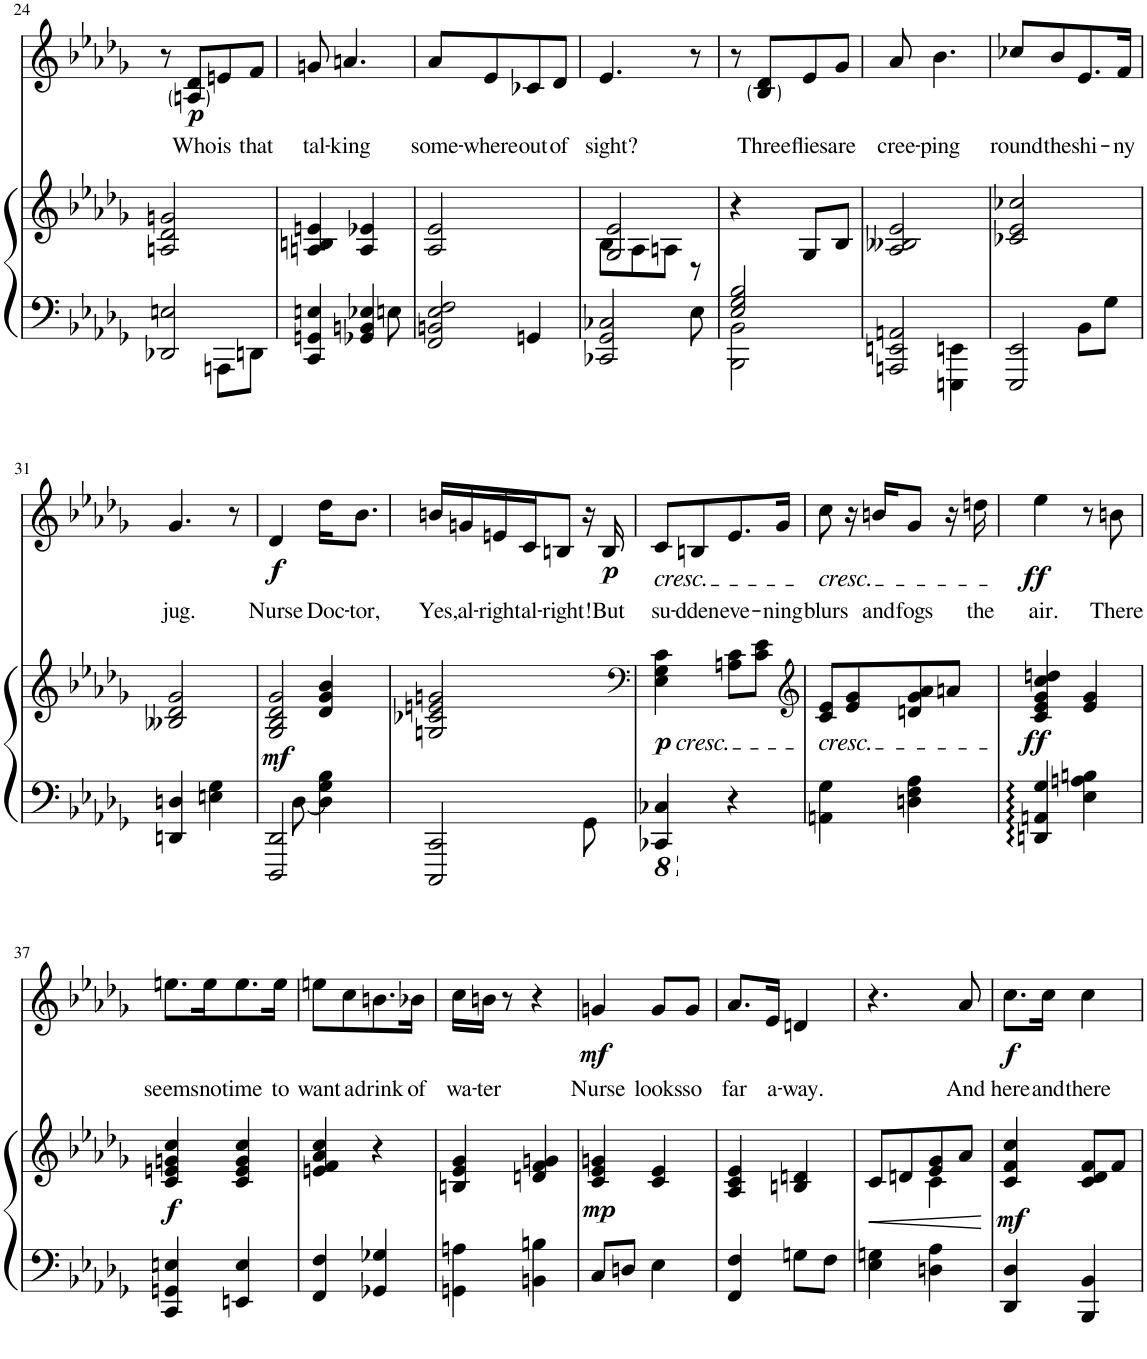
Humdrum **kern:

**kern	**kern	**dynam	**kern	**text	**dynam
*part2	*part2	*part2	*part1	*part1	*part1
*staff3	*staff2	*staff2/3	*staff1	*staff1	*staff1
*I"Piano	*	*	*I"Voice	*	*
*I'Pno	*	*	*	*	*
!!LO:PB:g=z
*clefF4	*clefG2	*	*clefG2	*	*
*k[b-e-a-d-g-]	*k[b-e-a-d-g-]	*	*k[b-e-a-d-g-]	*	*
*M4/8	*M4/8	*	*M4/8	*	*
=24	=24	=24	=24	=24	=24
*^	*	*	*	*	*
2DD-X/ 2En/	4ryy	2An/ 2d-/ 2gn/	.	8r	.	.
!	!	!	!	!	!LO:LY:b	!LO:DY:b
.	.	.	.	8An/ 8d-/L	Who	p
!	!	!	!	!	!LO:LY:b	!
.	8AAAn\L	.	.	8en/	is	.
!	!	!	!	!	!LO:LY:b	!
.	8DDn\J	.	.	8f/J	that	.
=25	=25	=25	=25	=25	=25	=25
!	!	!	!	!	!LO:LY:b	!
4CC/ 4GGn/ 4En/	4.ryy	4An/ 4Bn/ 4en/	.	8gn/	tal-	.
!	!	!	!	!	!LO:LY:b	!
.	.	.	.	4.an/	-king	.
4GG-X/ 4BBn/ 4E-X/	.	4A/ 4e-X/	.	.	.	.
.	8En\	.	.	.	.	.
=26	=26	=26	=26	=26	=26	=26
!	!	!	!	!	!LO:LY:b	!
2FF/ 2BBn/ 2E-/ 2F/	4ryy	2A-/ 2e-/	.	8a-/L	some-	.
!	!	!	!	!	!LO:LY:b	!
.	.	.	.	8e-/	-where	.
!	!	!	!	!	!LO:LY:b	!
.	4GGn/	.	.	8c-X/	out	.
!	!	!	!	!	!LO:LY:b	!
.	.	.	.	8d-/J	of	.
=27	=27	=27	=27	=27	=27	=27
*	*	*^	*	*	*	*
!	!	!	!	!	!	!LO:LY:b	!
2CC-X/ 2GG-/ 2C-X/	4.ryy	2G-/ 2e-/	8B-\L	.	4.e-/	sight?	.
.	.	.	8A-\	.	.	.	.
.	.	.	8An\J	.	.	.	.
.	8E-\	.	8r	.	8r	.	.
*	*	*v	*v	*	*	*	*
=28	=28	=28	=28	=28	=28	=28
2BBB-\ 2BB-\	2E-/ 2G-/ 2B-/	4r	.	8r	.	.
!	!	!	!	!	!LO:LY:b	!
.	.	.	.	8B-/ 8d-/L	Three	.
!	!	!	!	!	!LO:LY:b	!
.	.	8G-/L	.	8e-/	flies	.
!	!	!	!	!	!LO:LY:b	!
.	.	8B-/J	.	8g-/J	are	.
=29	=29	=29	=29	=29	=29	=29
!	!	!	!	!	!LO:LY:b	!
2AAAn/ 2EEn/ 2AAn/	4ryy	2A-/ 2B--X/ 2e-/	.	8a-/	cree-	.
!	!	!	!	!	!LO:LY:b	!
.	.	.	.	4.b-\	-ping	.
.	4EEEn\ 4EEn\	.	.	.	.	.
=30	=30	=30	=30	=30	=30	=30
!	!	!	!	!	!LO:LY:b	!
2EEE-/ 2EE-/	4ryy	2c-X/ 2e-/ 2cc-X/	.	8cc-X/L	round	.
!	!	!	!	!	!LO:LY:b	!
.	.	.	.	8b-/	the	.
!	!	!	!	!	!LO:LY:b	!
.	8BB-\L	.	.	8.e-/	shi-	.
.	8G-\J	.	.	.	.	.
!	!	!	!	!	!LO:LY:b	!
.	.	.	.	16f/Jk	-ny	.
*v	*v	*	*	*	*	*
!!LO:LB:g=z
=31	=31	=31	=31	=31	=31
!	!	!	!	!LO:LY:b	!
4DDn/ 4Dn/	2B--X/ 2d-/ 2g-/	.	4.g-/	jug.	.
4En\ 4G-\	.	.	.	.	.
.	.	.	8r	.	.
=32	=32	=32	=32	=32	=32
*^	*^	*	*	*	*
!	!	!	!	!LO:DY:b	!	!LO:LY:b	!LO:DY:b
2DDD-/ 2DD-/	8ryy	2G-/ 2B-/ 2d-/ 2g-/	4ryy	mf	4d-/	Nurse	f
.	8D-\	.	.	.	.	.	.
!	!	!	!	!	!	!LO:LY:b	!
.	4D-\ 4G-\ 4B-\	.	4d-/ 4g-/ 4b-/	.	16dd-\KL	Doc-	.
!	!	!	!	!	!	!LO:LY:b	!
.	.	.	.	.	8.b-\J	-tor,	.
*	*	*v	*v	*	*	*	*
=33	=33	=33	=33	=33	=33	=33
!	!	!	!	!	!LO:LY:b	!
2CCC/ 2CC/	4.ryy	2Gn/ 2c-X/ 2en/ 2gn/	.	16bn/LL	Yes,	.
!	!	!	!	!	!LO:LY:b	!
.	.	.	.	16gn/	al-	.
!	!	!	!	!	!LO:LY:b	!
.	.	.	.	16en/	-right	.
!	!	!	!	!	!LO:LY:b	!
.	.	.	.	16c/J	al-	.
!	!	!	!	!	!LO:LY:b	!
.	.	.	.	8Bn/J	-right!	.
.	8GG-\	.	.	16r	.	.
!	!	!	!	!	!LO:LY:b	!LO:DY:b
.	.	.	.	16B/	But	p
*v	*v	*	*	*	*	*
=34	=34	=34	=34	=34	=34
*	*clefF4	*	*	*	*
!	!	!	!LO:TX:b:i:t=cresc.	!	!
!	!LO:TX:b:i:t=cresc.	!	!	!	!
!	!	!LO:DY:b	!	!LO:LY:b	!
4CCC-X/ 4CC-X/	4E-\ 4G-\ 4c\	p	8c/L	su-	.
!	!	!	!	!LO:LY:b	!
.	.	.	8Bn/	-dden	.
!	!	!	!	!LO:LY:b	!
4r	8An\ 8c\L	.	8.e-/	eve-	.
.	8c\ 8e-\J	.	.	.	.
!	!	!	!	!LO:LY:b	!
.	.	.	16g-/Jk	-ning	.
=35	=35	=35	=35	=35	=35
*	*clefG2	*	*	*	*
!	!	!	!LO:TX:b:i:t=cresc.	!	!
!	!LO:TX:b:i:t=cresc.	!	!	!	!
!	!	!	!	!LO:LY:b	!
4AAn\ 4G-\	8c/ 8e-/L	.	8cc\	blurs	.
.	8e-/ 8g-/	.	16r	.	.
!	!	!	!	!LO:LY:b	!
.	.	.	16bn/KL	and	.
!	!	!	!	!LO:LY:b	!
4Dn\ 4F\ 4A-\	8dn/ 8g-/ 8a-/	.	8g-/J	fogs	.
.	8an/J	.	16r	.	.
!	!	!	!	!LO:LY:b	!
.	.	.	16ddn\	the	.
=36	=36	=36	=36	=36	=36
!	!	!LO:DY:b	!	!LO:LY:b	!LO:DY:b
4DDn/: 4AAn/: 4G-/:	4c/ 4e-/ 4g-/ 4cc/ 4ddn/	ff	4ee-\	air.	ff
4E-\ 4An\ 4Bn\	4e-/ 4g-/	.	8r	.	.
!	!	!	!	!LO:LY:b	!
.	.	.	8bn\	There	.
!!LO:LB:g=z
=37	=37	=37	=37	=37	=37
!	!	!LO:DY:b	!	!LO:LY:b	!
4CC/ 4GGn/ 4En/	4c/ 4en/ 4gn/ 4cc/	f	8.een\L	seems	.
!	!	!	!	!LO:LY:b	!
.	.	.	16ee\K	no	.
!	!	!	!	!LO:LY:b	!
4EEn/ 4E/	4c/ 4e/ 4g/ 4cc/	.	8.ee\	time	.
!	!	!	!	!LO:LY:b	!
.	.	.	16ee\Jk	to	.
=38	=38	=38	=38	=38	=38
!	!	!	!	!LO:LY:b	!
4FF/ 4F/	4en/ 4f/ 4a-/ 4cc/	.	8een\L	want	.
!	!	!	!	!LO:LY:b	!
.	.	.	8cc\	a	.
!	!	!	!	!LO:LY:b	!
4GG-X/ 4G-X/	4r	.	8.bn\	drink	.
!	!	!	!	!LO:LY:b	!
.	.	.	16b-X\Jk	of	.
=39	=39	=39	=39	=39	=39
!	!	!	!	!LO:LY:b	!
4GGn\ 4An\	4Bn/ 4e-/ 4g-/	.	16cc\LL	wa-	.
!	!	!	!	!LO:LY:b	!
.	.	.	16bn\JJ	-ter	.
.	.	.	8r	.	.
4BBn\ 4Bn\	4dn/ 4f/ 4gn/	.	4r	.	.
=40	=40	=40	=40	=40	=40
!	!	!LO:DY:b	!	!LO:LY:b	!LO:DY:b
8C/L	4c/ 4e-/ 4gn/	mp	4gn/	Nurse	mf
8Dn/J	.	.	.	.	.
!	!	!	!	!LO:LY:b	!
4E-\	4c/ 4e-/	.	8g/L	looks	.
!	!	!	!	!LO:LY:b	!
.	.	.	8g/J	so	.
=41	=41	=41	=41	=41	=41
!	!	!	!	!LO:LY:b	!
4FF/ 4F/	4A-/ 4c/ 4e-/	.	8.a-/L	far	.
!	!	!	!	!LO:LY:b	!
.	.	.	16e-/Jk	a-	.
!	!	!	!	!LO:LY:b	!
8Gn\L	4Bn/ 4dn/	.	4dn/	-way.	.
8F\J	.	.	.	.	.
=42	=42	=42	=42	=42	=42
!	!	!LO:HP:b	!	!	!
*	*^	*	*	*	*
4E-\ 4Gn\	8c/L	4ryy	<	4.r	.	.
.	8dn/	.	.	.	.	.
4Dn\ 4A-\	8e-/ 8g-/	4c\	.	.	.	.
!	!	!	!	!	!LO:LY:b	!
.	8a-/J	.	.	8a-/	And	.
*	*v	*v	*	*	*	*
.	.	[	.	.	.
=43	=43	=43	=43	=43	=43
!	!	!LO:DY:b	!	!LO:LY:b	!LO:DY:b
4DD-/ 4D-/	4c/ 4f/ 4cc/	mf	8.cc\L	here	f
!	!	!	!	!LO:LY:b	!
.	.	.	16cc\Jk	and	.
!	!	!	!	!LO:LY:b	!
4BBB-/ 4BB-/	8c/ 8d-/ 8f/L	.	4cc\	there	.
.	8f/J	.	.	.	.
=	=	=	=	=	=
*-	*-	*-	*-	*-	*-
